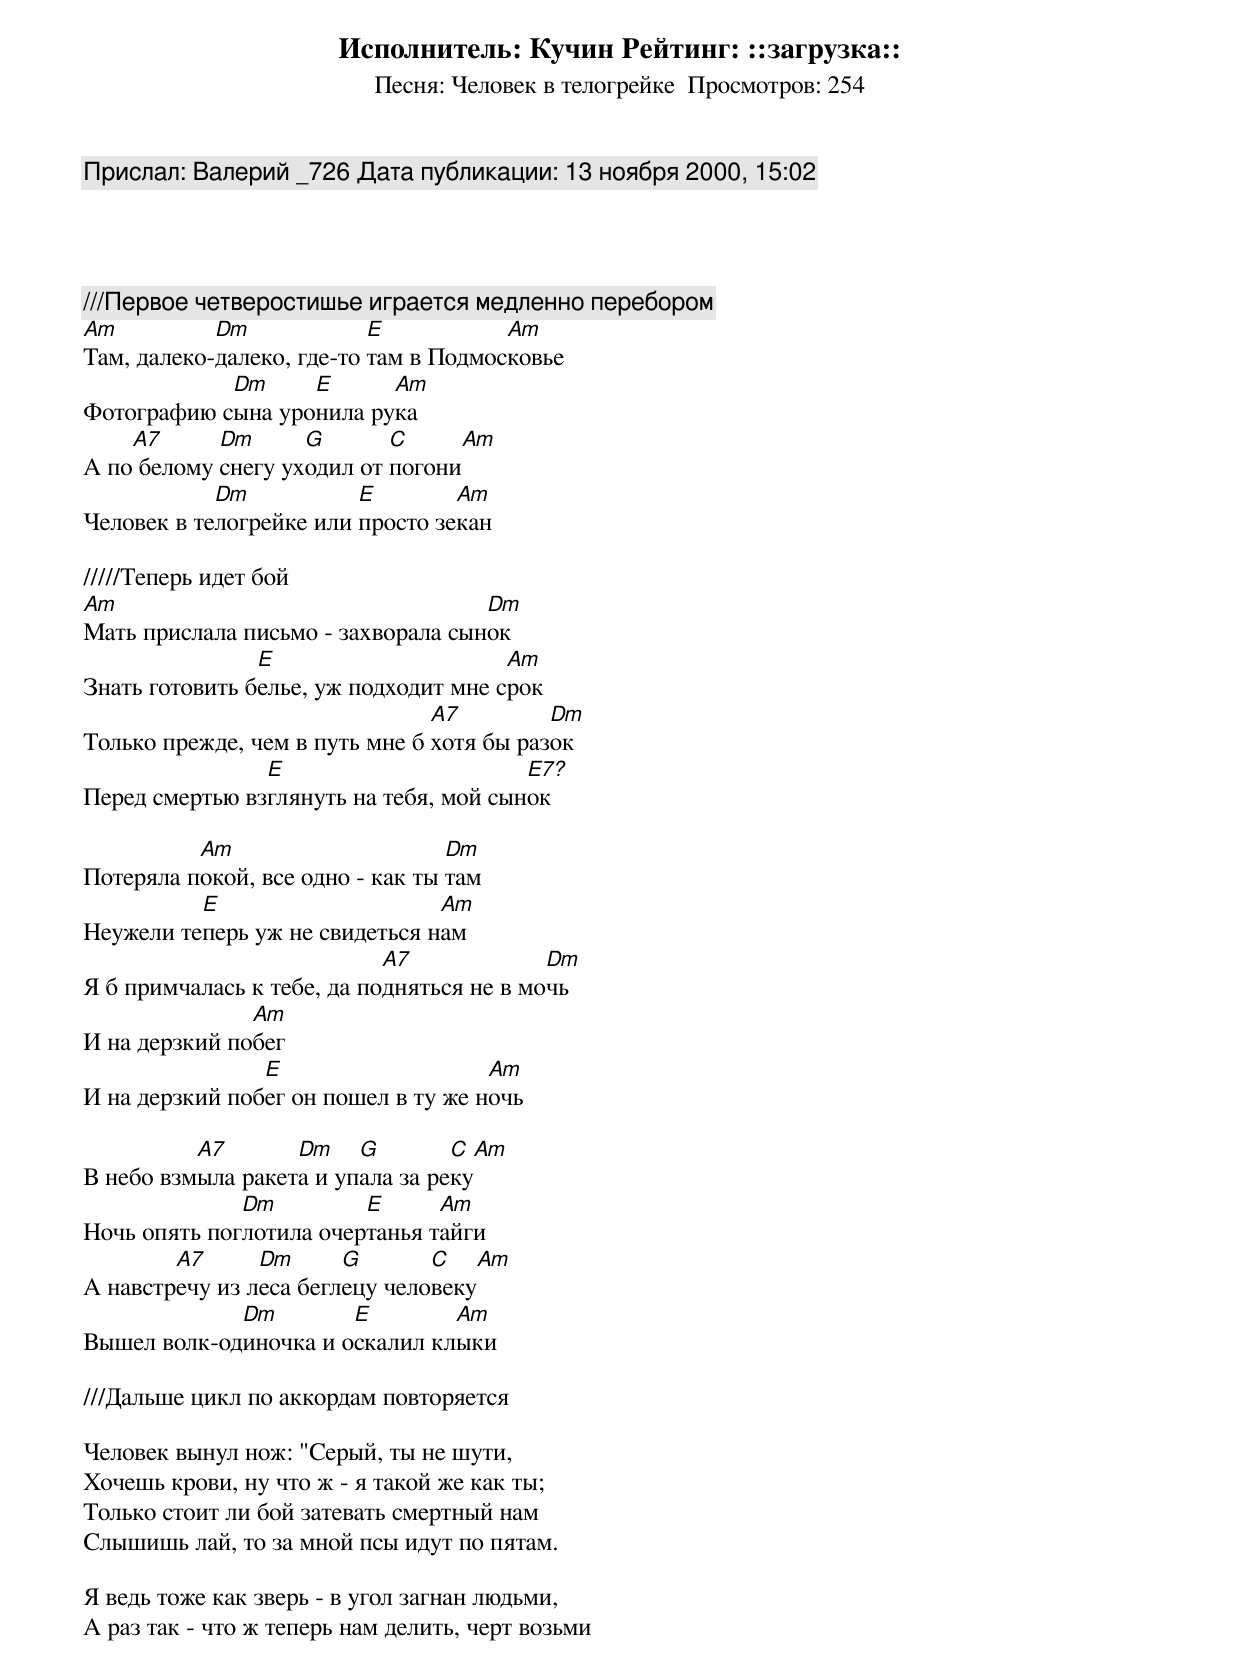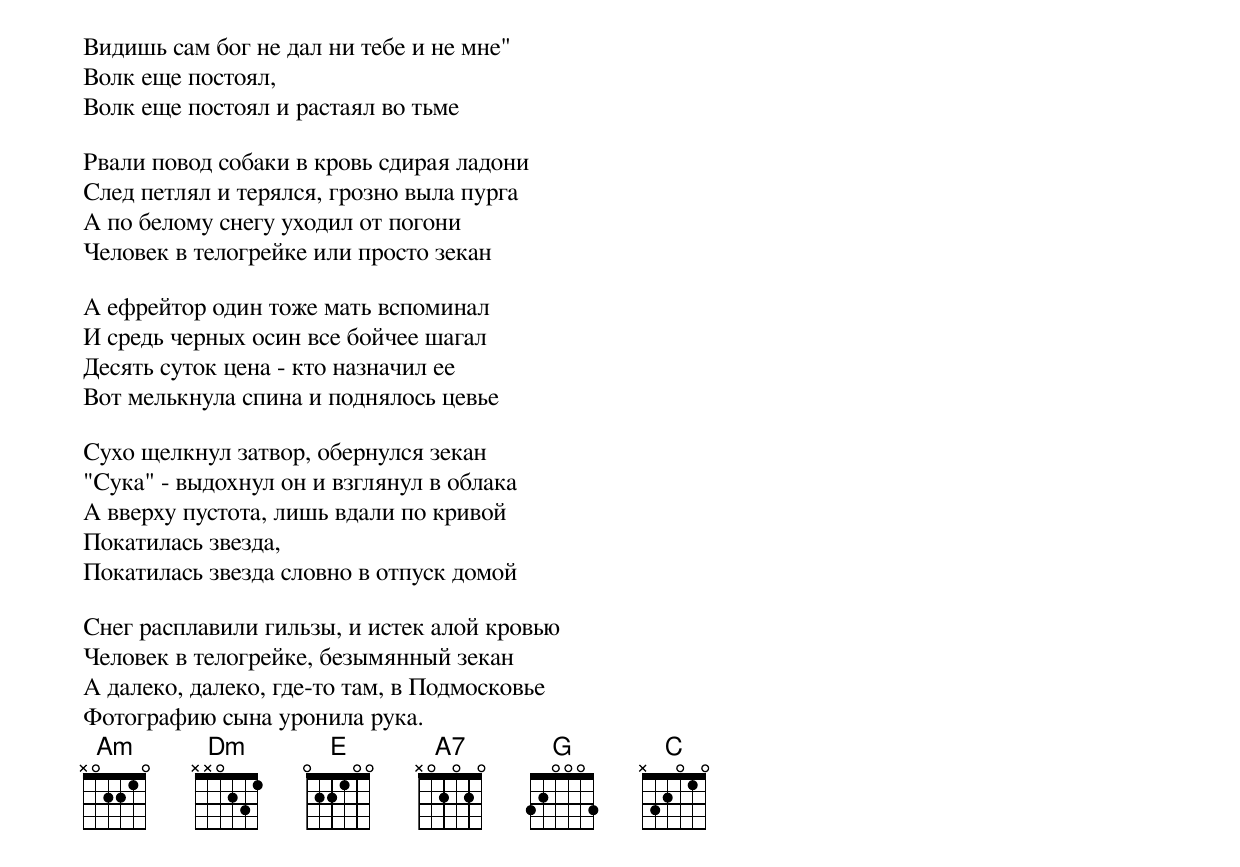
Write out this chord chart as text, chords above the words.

Исполнитель: Кучин Рейтинг: ::загрузка::
Песня: Человек в телогрейке  Просмотров: 254
Прислал: Валерий _726 Дата публикации: 13 ноября 2000, 15:02




///Первое четверостишье играется медленно перебором
Am          Dm             E           Am
Там, далеко-далеко, где-то там в Подмосковье
            Dm     E      Am
Фотографию сына уронила рука
    A7      Dm      G       C      Am
А по белому снегу уходил от погони
            Dm           E        Am
Человек в телогрейке или просто зекан

/////Теперь идет бой
Am                                  Dm
Мать прислала письмо - захворала сынок
                E                      Am
Знать готовить белье, уж подходит мне срок
                                A7         Dm
Только прежде, чем в путь мне б хотя бы разок
                E                       E7?
Перед смертью взглянуть на тебя, мой сынок

          Am                      Dm
Потеряла покой, все одно - как ты там
          E                     Am
Неужели теперь уж не свидеться нам
                            A7             Dm
Я б примчалась к тебе, да подняться не в мочь
               Am
И на дерзкий побег
                E                    Am
И на дерзкий побег он пошел в ту же ночь

          A7       Dm    G        C    Am
В небо взмыла ракета и упала за реку
              Dm         E      Am
Ночь опять поглотила очертанья тайги
        A7      Dm      G       C       Am
А навстречу из леса беглецу человеку
             Dm        E        Am
Вышел волк-одиночка и оскалил клыки

///Дальше цикл по аккордам повторяется

Человек вынул нож: "Серый, ты не шути,
Хочешь крови, ну что ж - я такой же как ты;
Только стоит ли бой затевать смертный нам
Слышишь лай, то за мной псы идут по пятам.

Я ведь тоже как зверь - в угол загнан людьми,
А раз так - что ж теперь нам делить, черт возьми
Видишь сам бог не дал ни тебе и не мне"
Волк еще постоял,
Волк еще постоял и растаял во тьме

Рвали повод собаки в кровь сдирая ладони
След петлял и терялся, грозно выла пурга
А по белому снегу уходил от погони
Человек в телогрейке или просто зекан

А ефрейтор один тоже мать вспоминал
И средь черных осин все бойчее шагал
Десять суток цена - кто назначил ее
Вот мелькнула спина и поднялось цевье

Сухо щелкнул затвор, обернулся зекан
"Сука" - выдохнул он и взглянул в облака
А вверху пустота, лишь вдали по кривой
Покатилась звезда,
Покатилась звезда словно в отпуск домой

Снег расплавили гильзы, и истек алой кровью
Человек в телогрейке, безымянный зекан
А далеко, далеко, где-то там, в Подмосковье
Фотографию сына уронила рука.
